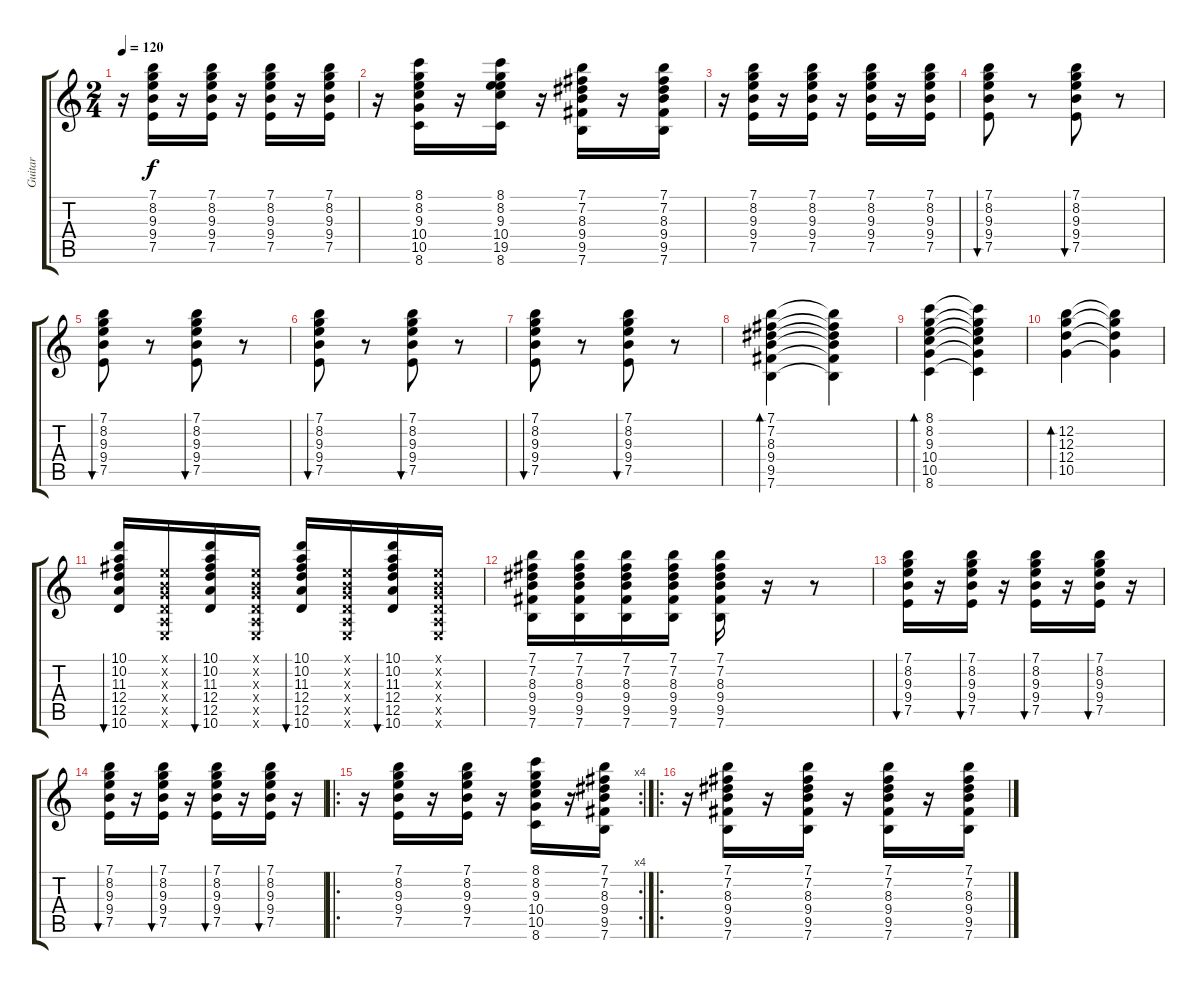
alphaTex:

\track ("Guitar" "Guitar") {instrument acousticguitarnylon}
\staff {score tabs}
\tuning (E4 B3 G3 D3 A2 E2) {hide}
\ts (2 4)
\tempo 120
\clef g2
\ks c
r.16{dy f} (7.1 8.2 9.3 9.4 7.5).16 r.16 (7.1 8.2 9.3 9.4 7.5).16 r.16 (7.1 8.2 9.3 9.4 7.5).16 r.16 (7.1 8.2 9.3 9.4 7.5).16 |
r.16 (8.1 8.2 9.3 10.4 10.5 8.6).16 r.16 (8.1 8.2 9.3 10.4 19.5 8.6).16 r.16 (7.1 7.2 8.3 9.4 9.5 7.6).16 r.16 (7.1 7.2 8.3 9.4 9.5 7.6).16 |
r.16 (7.1 8.2 9.3 9.4 7.5).16 r.16 (7.1 8.2 9.3 9.4 7.5).16 r.16 (7.1 8.2 9.3 9.4 7.5).16 r.16 (7.1 8.2 9.3 9.4 7.5).16 |
(7.1 8.2 9.3 9.4 7.5).8{bu 30} r.8 (7.1 8.2 9.3 9.4 7.5).8{bu 30} r.8 |
(7.1 8.2 9.3 9.4 7.5).8{bu 30} r.8 (7.1 8.2 9.3 9.4 7.5).8{bu 30} r.8 |
(7.1 8.2 9.3 9.4 7.5).8{bu 30} r.8 (7.1 8.2 9.3 9.4 7.5).8{bu 30} r.8 |
(7.1 8.2 9.3 9.4 7.5).8{bu 30} r.8 (7.1 8.2 9.3 9.4 7.5).8{bu 30} r.8 |
(7.1 7.2 8.3 9.4 9.5 7.6).4{bd 480} (7.1{t} 7.2{t} 8.3{t} 9.4{t} 9.5{t} 7.6{t}).4 |
(8.1 8.2 9.3 10.4 10.5 8.6).4{bd 480} (8.1{t} 8.2{t} 9.3{t} 10.4{t} 10.5{t} 8.6{t}).4 |
(12.2 12.3 12.4 10.5).4{bd 480} (12.2{t} 12.3{t} 12.4{t} 10.5{t}).4 |
(10.1 10.2 11.3 12.4 12.5 10.6).16{bu 30} (0.1{x} 0.2{x} 0.3{x} 0.4{x} 0.5{x} 0.6{x}).16 (10.1 10.2 11.3 12.4 12.5 10.6).16{bu 30} (0.1{x} 0.2{x} 0.3{x} 0.4{x} 0.5{x} 0.6{x}).16 (10.1 10.2 11.3 12.4 12.5 10.6).16{bu 30} (0.1{x} 0.2{x} 0.3{x} 0.4{x} 0.5{x} 0.6{x}).16 (10.1 10.2 11.3 12.4 12.5 10.6).16{bu 30} (0.1{x} 0.2{x} 0.3{x} 0.4{x} 0.5{x} 0.6{x}).16 |
(7.1 7.2 8.3 9.4 9.5 7.6).16 (7.1 7.2 8.3 9.4 9.5 7.6).16 (7.1 7.2 8.3 9.4 9.5 7.6).16 (7.1 7.2 8.3 9.4 9.5 7.6).16 (7.1 7.2 8.3 9.4 9.5 7.6).16 r.16 r.8 |
(7.1 8.2 9.3 9.4 7.5).16{bu 30} r.16 (7.1 8.2 9.3 9.4 7.5).16{bu 30} r.16 (7.1 8.2 9.3 9.4 7.5).16{bu 30} r.16 (7.1 8.2 9.3 9.4 7.5).16{bu 30} r.16 |
(7.1 8.2 9.3 9.4 7.5).16{bu 30} r.16 (7.1 8.2 9.3 9.4 7.5).16{bu 30} r.16 (7.1 8.2 9.3 9.4 7.5).16{bu 30} r.16 (7.1 8.2 9.3 9.4 7.5).16{bu 30} r.16 |
\ro
\rc 4
r.16 (7.1 8.2 9.3 9.4 7.5).16 r.16 (7.1 8.2 9.3 9.4 7.5).16 r.16 (8.1 8.2 9.3 10.4 10.5 8.6).16 r.16 (7.1 7.2 8.3 9.4 9.5 7.6).16 |
\ro
r.16 (7.1 7.2 8.3 9.4 9.5 7.6).16 r.16 (7.1 7.2 8.3 9.4 9.5 7.6).16 r.16 (7.1 7.2 8.3 9.4 9.5 7.6).16 r.16 (7.1 7.2 8.3 9.4 9.5 7.6).16
